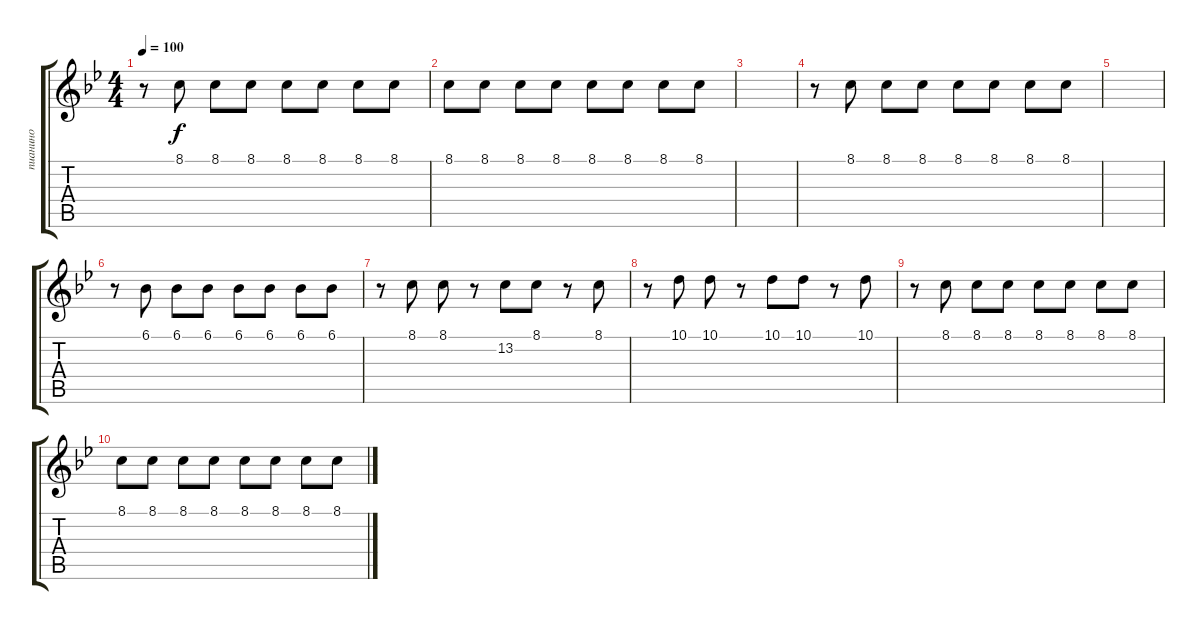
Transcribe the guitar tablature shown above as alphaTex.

\track ("пианино" "пианино") {instrument acousticgrandpiano}
\staff {score tabs}
\tuning (E4 B3 G3 D3 A2 E2) {hide}
\ts (4 4)
\tempo 100
\clef g2
\ks gminor
r.8{dy f} 8.1.8 8.1.8 8.1.8 8.1.8 8.1.8 8.1.8 8.1.8 |
8.1.8 8.1.8 8.1.8 8.1.8 8.1.8 8.1.8 8.1.8 8.1.8 |
|
r.8 8.1.8 8.1.8 8.1.8 8.1.8 8.1.8 8.1.8 8.1.8 |
|
r.8 6.1.8 6.1.8 6.1.8 6.1.8 6.1.8 6.1.8 6.1.8 |
r.8 8.1.8 8.1.8 r.8 13.2.8 8.1.8 r.8 8.1.8 |
r.8 10.1.8 10.1.8 r.8 10.1.8 10.1.8 r.8 10.1.8 |
r.8 8.1.8 8.1.8 8.1.8 8.1.8 8.1.8 8.1.8 8.1.8 |
8.1.8 8.1.8 8.1.8 8.1.8 8.1.8 8.1.8 8.1.8 8.1.8
